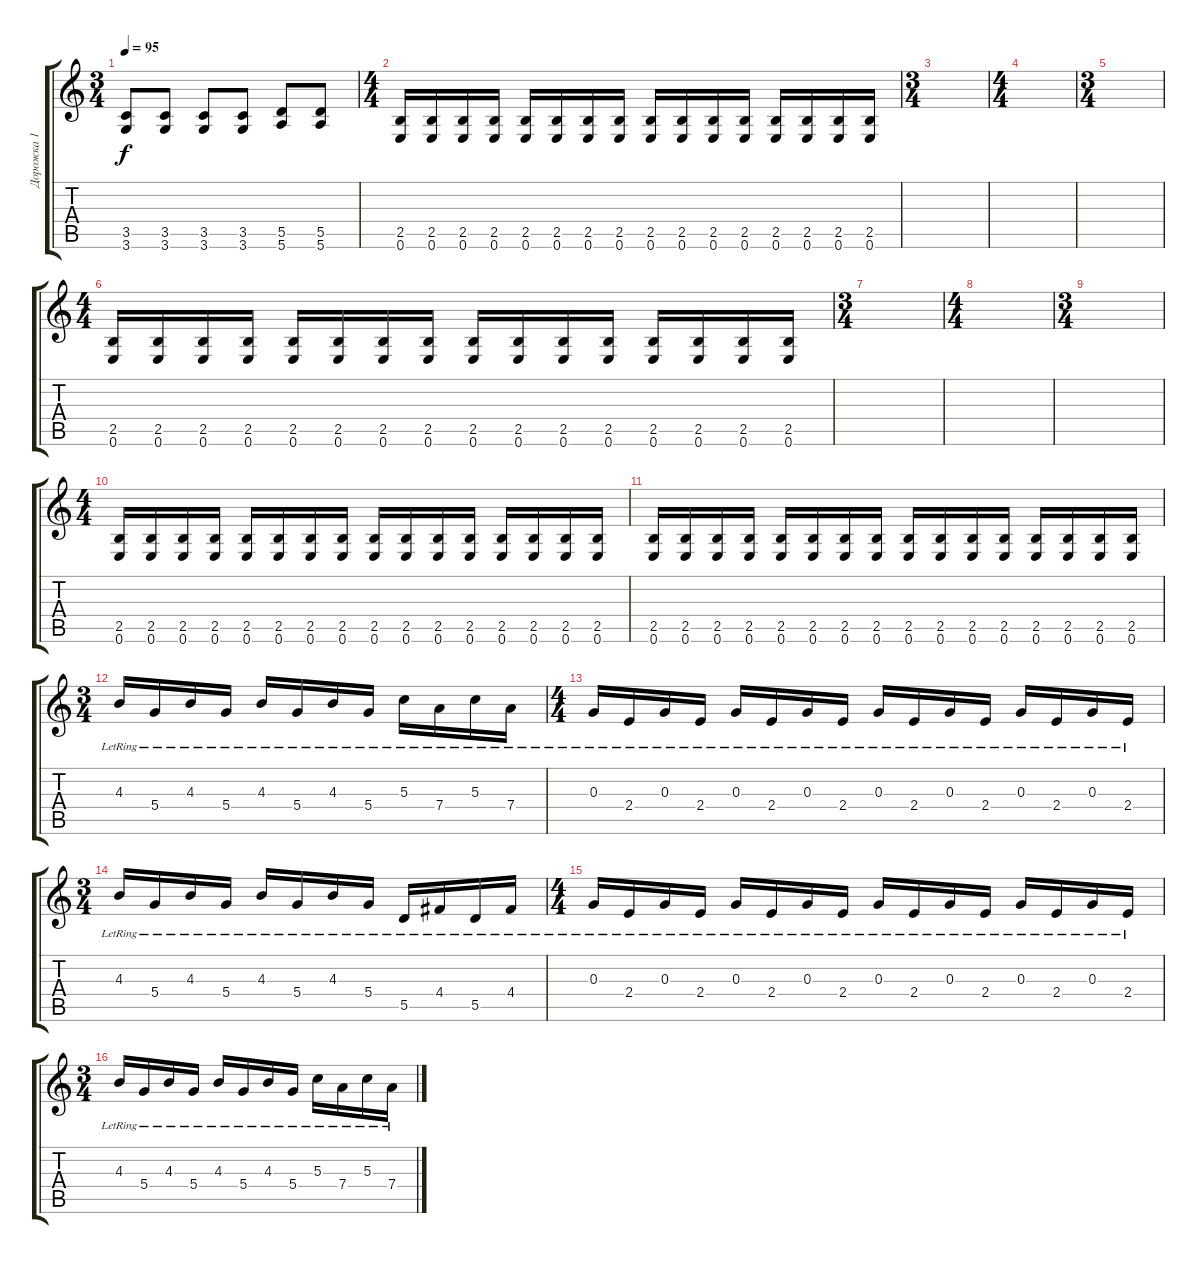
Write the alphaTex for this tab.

\track ("Дорожка 1" "Дорожка 1") {instrument acousticguitarsteel}
\staff {score tabs}
\tuning (E4 B3 G3 D3 A2 E2) {hide}
\ts (3 4)
\tempo 95
\clef g2
\ks c
(3.5 3.6).8{dy f} (3.5 3.6).8 (3.5 3.6).8 (3.5 3.6).8 (5.5 5.6).8 (5.5 5.6).8 |
\ts (4 4)
(2.5 0.6).16 (2.5 0.6).16 (2.5 0.6).16 (2.5 0.6).16 (2.5 0.6).16 (2.5 0.6).16 (2.5 0.6).16 (2.5 0.6).16 (2.5 0.6).16 (2.5 0.6).16 (2.5 0.6).16 (2.5 0.6).16 (2.5 0.6).16 (2.5 0.6).16 (2.5 0.6).16 (2.5 0.6).16 |
\ts (3 4)
|
\ts (4 4)
|
\ts (3 4)
|
\ts (4 4)
(2.5 0.6).16 (2.5 0.6).16 (2.5 0.6).16 (2.5 0.6).16 (2.5 0.6).16 (2.5 0.6).16 (2.5 0.6).16 (2.5 0.6).16 (2.5 0.6).16 (2.5 0.6).16 (2.5 0.6).16 (2.5 0.6).16 (2.5 0.6).16 (2.5 0.6).16 (2.5 0.6).16 (2.5 0.6).16 |
\ts (3 4)
|
\ts (4 4)
|
\ts (3 4)
|
\ts (4 4)
(2.5 0.6).16 (2.5 0.6).16 (2.5 0.6).16 (2.5 0.6).16 (2.5 0.6).16 (2.5 0.6).16 (2.5 0.6).16 (2.5 0.6).16 (2.5 0.6).16 (2.5 0.6).16 (2.5 0.6).16 (2.5 0.6).16 (2.5 0.6).16 (2.5 0.6).16 (2.5 0.6).16 (2.5 0.6).16 |
(2.5 0.6).16 (2.5 0.6).16 (2.5 0.6).16 (2.5 0.6).16 (2.5 0.6).16 (2.5 0.6).16 (2.5 0.6).16 (2.5 0.6).16 (2.5 0.6).16 (2.5 0.6).16 (2.5 0.6).16 (2.5 0.6).16 (2.5 0.6).16 (2.5 0.6).16 (2.5 0.6).16 (2.5 0.6).16 |
\ts (3 4)
4.3{lr}.16{volume 9 instrument acousticguitarsteel} 5.4{lr}.16 4.3{lr}.16 5.4{lr}.16 4.3{lr}.16 5.4{lr}.16 4.3{lr}.16 5.4{lr}.16 5.3{lr}.16 7.4{lr}.16 5.3{lr}.16 7.4{lr}.16 |
\ts (4 4)
0.3{lr}.16 2.4{lr}.16 0.3{lr}.16 2.4{lr}.16 0.3{lr}.16 2.4{lr}.16 0.3{lr}.16 2.4{lr}.16 0.3{lr}.16 2.4{lr}.16 0.3{lr}.16 2.4{lr}.16 0.3{lr}.16 2.4{lr}.16 0.3{lr}.16 2.4{lr}.16 |
\ts (3 4)
4.3{lr}.16 5.4{lr}.16 4.3{lr}.16 5.4{lr}.16 4.3{lr}.16 5.4{lr}.16 4.3{lr}.16 5.4{lr}.16 5.5{lr}.16 4.4{lr}.16 5.5{lr}.16 4.4{lr}.16 |
\ts (4 4)
0.3{lr}.16 2.4{lr}.16 0.3{lr}.16 2.4{lr}.16 0.3{lr}.16 2.4{lr}.16 0.3{lr}.16 2.4{lr}.16 0.3{lr}.16 2.4{lr}.16 0.3{lr}.16 2.4{lr}.16 0.3{lr}.16 2.4{lr}.16 0.3{lr}.16 2.4{lr}.16 |
\ts (3 4)
4.3{lr}.16 5.4{lr}.16 4.3{lr}.16 5.4{lr}.16 4.3{lr}.16 5.4{lr}.16 4.3{lr}.16 5.4{lr}.16 5.3{lr}.16 7.4{lr}.16 5.3{lr}.16 7.4{lr}.16
